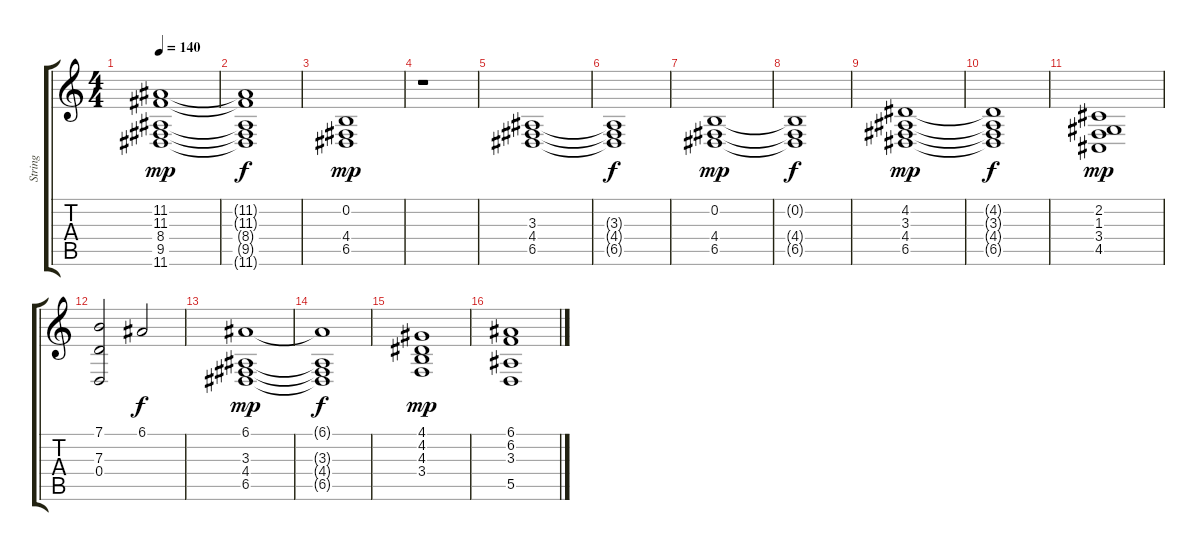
\track ("String" "String") {instrument stringensemble1}
\staff {score tabs}
\tuning (E4 B3 G3 D3 A2 E2) {hide}
\ts (4 4)
\tempo 140
\clef g2
\ks c
(11.2 11.3 8.4 9.5 11.6).1{dy mp} |
(11.2{t} 11.3{t} 8.4{t} 9.5{t} 11.6{t}).1{dy f} |
(0.2 4.4 6.5).1{dy mp} |
r.1 |
(3.3 4.4 6.5).1 |
(3.3{t} 4.4{t} 6.5{t}).1{dy f} |
(0.2 4.4 6.5).1{dy mp} |
(0.2{t} 4.4{t} 6.5{t}).1{dy f} |
(4.2 3.3 4.4 6.5).1{dy mp} |
(4.2{t} 3.3{t} 4.4{t} 6.5{t}).1{dy f} |
(2.2 1.3 3.4 4.5).1{dy mp} |
(7.1 7.3 0.4).2 6.1.2{dy f} |
(6.1 3.3 4.4 6.5).1{dy mp} |
(6.1{t} 3.3{t} 4.4{t} 6.5{t}).1{dy f} |
(4.1 4.2 4.3 3.4).1{dy mp} |
(6.1 6.2 3.3 5.5).1
